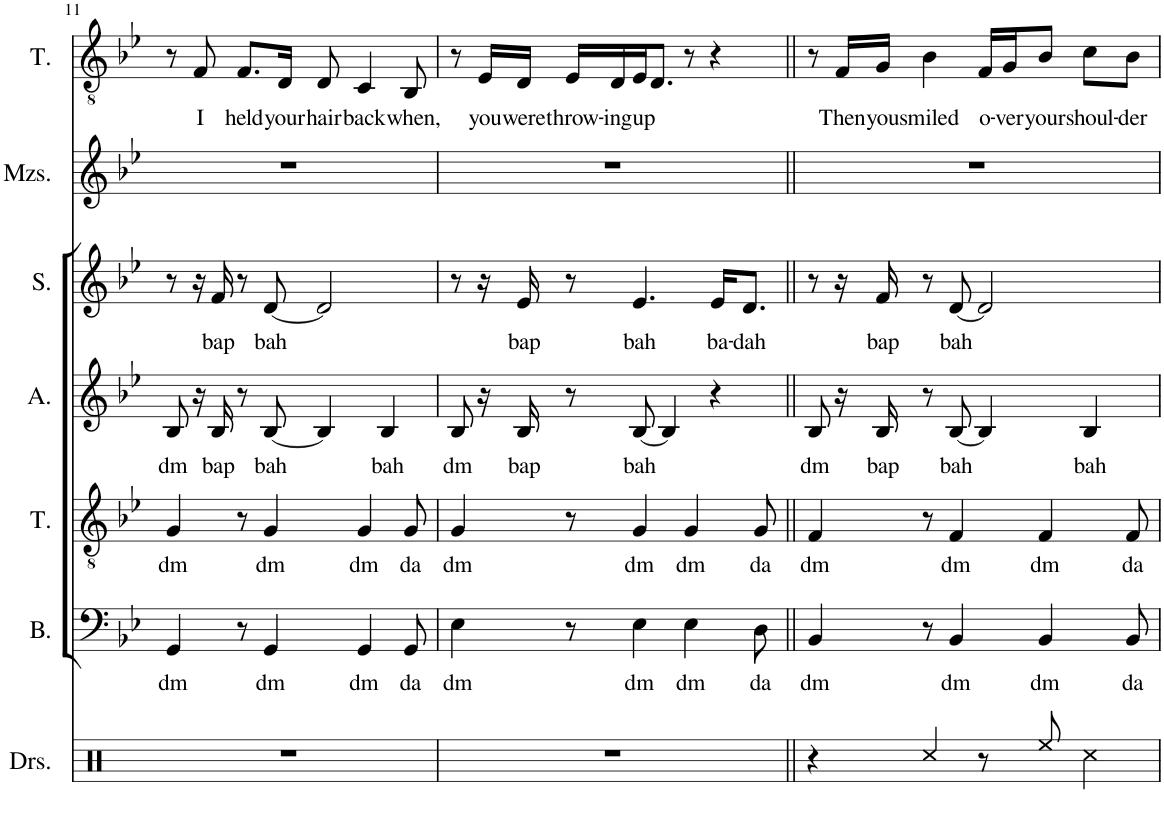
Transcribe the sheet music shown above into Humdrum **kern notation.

**kern	**kern	**text	**kern	**text	**kern	**text	**kern	**text	**kern	**kern	**text
*part7	*part6	*part6	*part5	*part5	*part4	*part4	*part3	*part3	*part2	*part1	*part1
*staff7	*staff6	*staff6	*staff5	*staff5	*staff4	*staff4	*staff3	*staff3	*staff2	*staff1	*staff1
*I"Drumset	*I"Bass	*	*I"Tenor	*	*I"Alto	*	*I"Soprano	*	*I"Mezzo-soprano	*I"Tenor	*
*I'Drs.	*I'B.	*	*I'T.	*	*I'A.	*	*I'S.	*	*I'Mzs.	*I'T.	*
!!LO:PB:g=z
*clefX	*clefF4	*	*clefGv2	*	*clefG2	*	*clefG2	*	*clefG2	*clefGv2	*
*k[]	*k[b-e-]	*	*k[b-e-]	*	*k[b-e-]	*	*k[b-e-]	*	*k[b-e-]	*k[b-e-]	*
*M4/4	*M4/4	*	*M4/4	*	*M4/4	*	*M4/4	*	*M4/4	*M4/4	*
=11	=11	=11	=11	=11	=11	=11	=11	=11	=11	=11	=11
!	!	!LO:LY:b	!	!LO:LY:b	!	!LO:LY:b	!	!	!	!	!
1r	4GG/	dm	4G/	dm	8B-/	dm	8r	.	1r	8r	.
!	!	!	!	!	!	!	!	!	!	!	!LO:LY:b
.	.	.	.	.	16r	.	16r	.	.	8F/	I
!	!	!	!	!	!	!LO:LY:b	!	!LO:LY:b	!	!	!
.	.	.	.	.	16B-/	bap	16f/	bap	.	.	.
!	!	!	!	!	!	!	!	!	!	!	!LO:LY:b
.	8r	.	8r	.	8r	.	8r	.	.	8.F/L	held
!	!	!LO:LY:b	!	!LO:LY:b	!	!LO:LY:b	!	!LO:LY:b	!	!	!
.	4GG/	dm	4G/	dm	[8B-/	bah	[8d/	bah	.	.	.
!	!	!	!	!	!	!	!	!	!	!	!LO:LY:b
.	.	.	.	.	.	.	.	.	.	16D/Jk	your
!	!	!	!	!	!	!	!	!	!	!	!LO:LY:b
.	.	.	.	.	4B-/]	.	2d/]	.	.	8D/	hair
!	!	!LO:LY:b	!	!LO:LY:b	!	!	!	!	!	!	!LO:LY:b
.	4GG/	dm	4G/	dm	.	.	.	.	.	4C/	back
!	!	!	!	!	!	!LO:LY:b	!	!	!	!	!
.	.	.	.	.	4B-/	bah	.	.	.	.	.
!	!	!LO:LY:b	!	!LO:LY:b	!	!	!	!	!	!	!LO:LY:b
.	8GG/	da	8G/	da	.	.	.	.	.	8BB-/	when,
=12	=12	=12	=12	=12	=12	=12	=12	=12	=12	=12	=12
!	!	!LO:LY:b	!	!LO:LY:b	!	!LO:LY:b	!	!	!	!	!
1r	4E-\	dm	4G/	dm	8B-/	dm	8r	.	1r	8r	.
!	!	!	!	!	!	!	!	!	!	!	!LO:LY:b
.	.	.	.	.	16r	.	16r	.	.	16E-/LL	you
!	!	!	!	!	!	!LO:LY:b	!	!LO:LY:b	!	!	!LO:LY:b
.	.	.	.	.	16B-/	bap	16e-/	bap	.	16D/JJ	were
!	!	!	!	!	!	!	!	!	!	!	!LO:LY:b
.	8r	.	8r	.	8r	.	8r	.	.	16E-/LL	throw-
!	!	!	!	!	!	!	!	!	!	!	!LO:LY:b
.	.	.	.	.	.	.	.	.	.	16D/	-ing
!	!	!LO:LY:b	!	!LO:LY:b	!	!LO:LY:b	!	!LO:LY:b	!	!	!LO:LY:b
.	4E-\	dm	4G/	dm	[8B-/	bah	4.e-/	bah	.	16E-/J	up
.	.	.	.	.	.	.	.	.	.	8.D/J	.
.	.	.	.	.	4B-/]	.	.	.	.	.	.
!	!	!LO:LY:b	!	!LO:LY:b	!	!	!	!	!	!	!
.	4E-\	dm	4G/	dm	.	.	.	.	.	8r	.
!	!	!	!	!	!	!	!	!LO:LY:b	!	!	!
.	.	.	.	.	4r	.	16e-/KL	ba-	.	4r	.
!	!	!	!	!	!	!	!	!LO:LY:b	!	!	!
.	.	.	.	.	.	.	8.d/J	-dah	.	.	.
!	!	!LO:LY:b	!	!LO:LY:b	!	!	!	!	!	!	!
.	8D\	da	8G/	da	.	.	.	.	.	.	.
=13||	=13||	=13||	=13||	=13||	=13||	=13||	=13||	=13||	=13||	=13||	=13||
!	!	!LO:LY:b	!	!LO:LY:b	!	!LO:LY:b	!	!	!	!	!
4r	4BB-/	dm	4F/	dm	8B-/	dm	8r	.	1r	8r	.
!	!	!	!	!	!	!	!	!	!	!	!LO:LY:b
.	.	.	.	.	16r	.	16r	.	.	16F/LL	Then
!	!	!	!	!	!	!LO:LY:b	!	!LO:LY:b	!	!	!LO:LY:b
.	.	.	.	.	16B-/	bap	16f/	bap	.	16G/JJ	you
!	!	!	!	!	!	!	!	!	!	!	!LO:LY:b
4Rcc/	8r	.	8r	.	8r	.	8r	.	.	4B-\	smiled
!	!	!LO:LY:b	!	!LO:LY:b	!	!LO:LY:b	!	!LO:LY:b	!	!	!
.	4BB-/	dm	4F/	dm	[8B-/	bah	[8d/	bah	.	.	.
!	!	!	!	!	!	!	!	!	!	!	!LO:LY:b
8r	.	.	.	.	4B-/]	.	2d/]	.	.	16F/LL	o-
!	!	!	!	!	!	!	!	!	!	!	!LO:LY:b
.	.	.	.	.	.	.	.	.	.	16G/J	-ver
!	!	!LO:LY:b	!	!LO:LY:b	!	!	!	!	!	!	!LO:LY:b
8Ree/	4BB-/	dm	4F/	dm	.	.	.	.	.	8B-/J	your
!	!	!	!	!	!	!LO:LY:b	!	!	!	!	!LO:LY:b
4Rcc\	.	.	.	.	4B-/	bah	.	.	.	8c\L	shoul-
!	!	!LO:LY:b	!	!LO:LY:b	!	!	!	!	!	!	!LO:LY:b
.	8BB-/	da	8F/	da	.	.	.	.	.	8B-\J	-der
=	=	=	=	=	=	=	=	=	=	=	=
*-	*-	*-	*-	*-	*-	*-	*-	*-	*-	*-	*-
